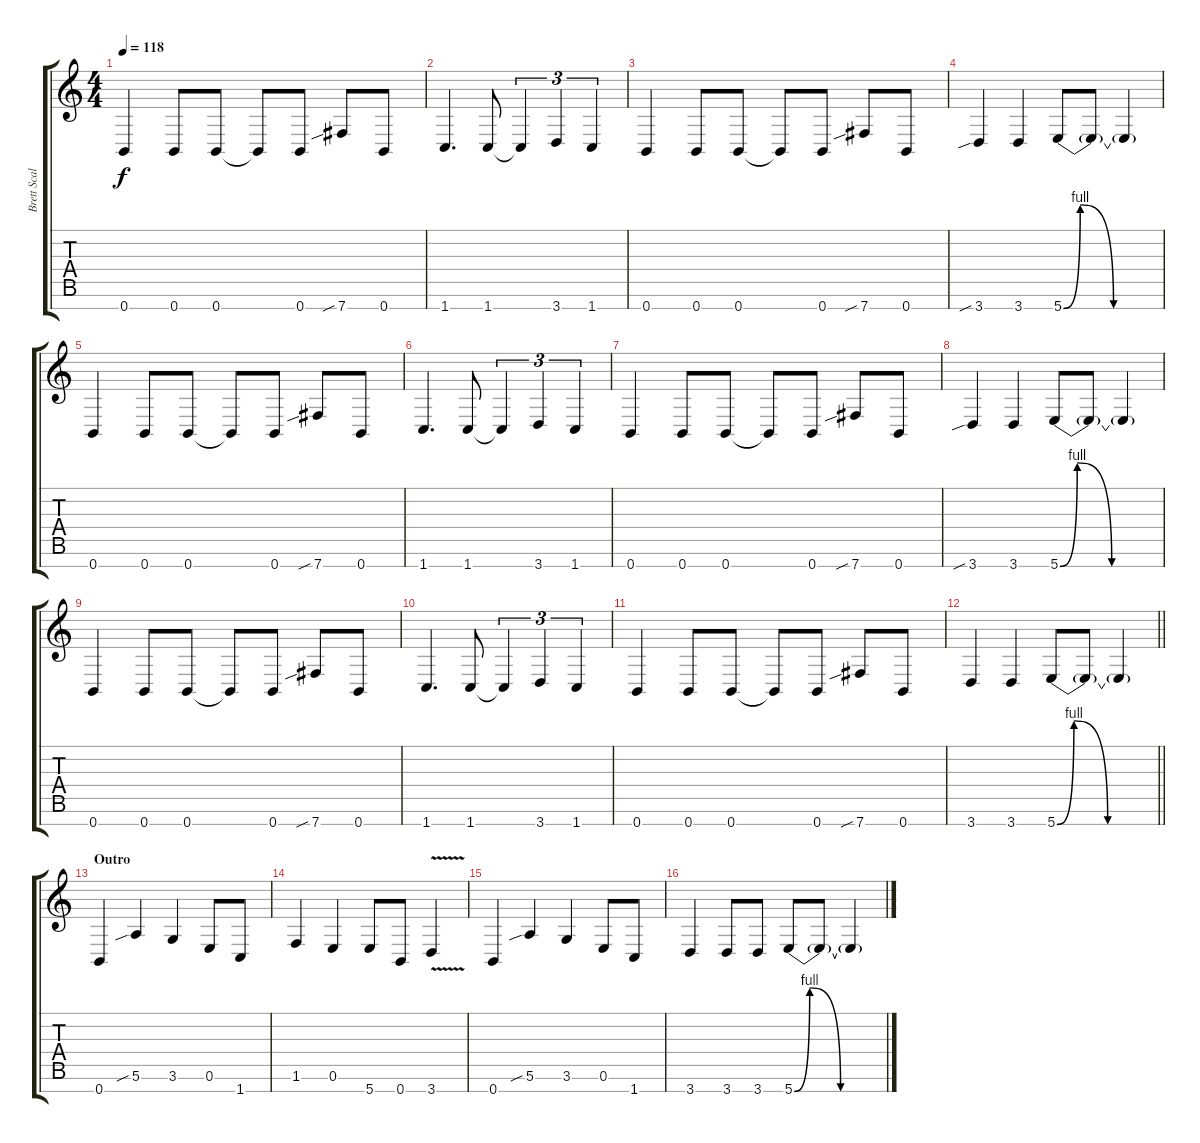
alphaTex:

\track ("Brett Scallions (Rhythm Guitar)" "Brett Scal") {instrument overdrivenguitar}
\staff {score tabs}
\tuning (E4 B3 G3 D3 A2 E2 B1) {hide}
\ts (4 4)
\tempo 118
\clef g2
\ks c
0.7.4{dy f} 0.7.8 0.7.8 0.7{t}.8 0.7.8 7.7{sib}.8 0.7.8 |
1.7.4{d} 1.7.8 1.7{t}.4{tu (3 2)} 3.7.4{tu (3 2)} 1.7.4{tu (3 2)} |
0.7.4 0.7.8 0.7.8 0.7{t}.8 0.7.8 7.7{sib}.8 0.7.8 |
3.7{sib}.4 3.7.4 5.7{be (custom 0 0 10 4 30 0 60 0)}.8 5.7{t}.8 5.7{t}.4 |
0.7.4 0.7.8 0.7.8 0.7{t}.8 0.7.8 7.7{sib}.8 0.7.8 |
1.7.4{d} 1.7.8 1.7{t}.4{tu (3 2)} 3.7.4{tu (3 2)} 1.7.4{tu (3 2)} |
0.7.4 0.7.8 0.7.8 0.7{t}.8 0.7.8 7.7{sib}.8 0.7.8 |
3.7{sib}.4 3.7.4 5.7{be (custom 0 0 10 4 30 0 60 0)}.8 5.7{t}.8 5.7{t}.4 |
0.7.4 0.7.8 0.7.8 0.7{t}.8 0.7.8 7.7{sib}.8 0.7.8 |
1.7.4{d} 1.7.8 1.7{t}.4{tu (3 2)} 3.7.4{tu (3 2)} 1.7.4{tu (3 2)} |
0.7.4 0.7.8 0.7.8 0.7{t}.8 0.7.8 7.7{sib}.8 0.7.8 |
\barLineRight lightlight
3.7.4 3.7.4 5.7{be (custom 0 0 10 4 30 0 60 0)}.8 5.7{t}.8 5.7{t}.4 |
\section ("" "Outro")
0.7.4 5.6{sib}.4 3.6.4 0.6.8 1.7.8 |
1.6.4 0.6.4 5.7.8 0.7.8 3.7{v}.4 |
0.7.4 5.6{sib}.4 3.6.4 0.6.8 1.7.8 |
3.7.4 3.7.8 3.7.8 5.7{be (custom 0 0 10 4 30 0 60 0)}.8 5.7{t}.8 5.7{t}.4
